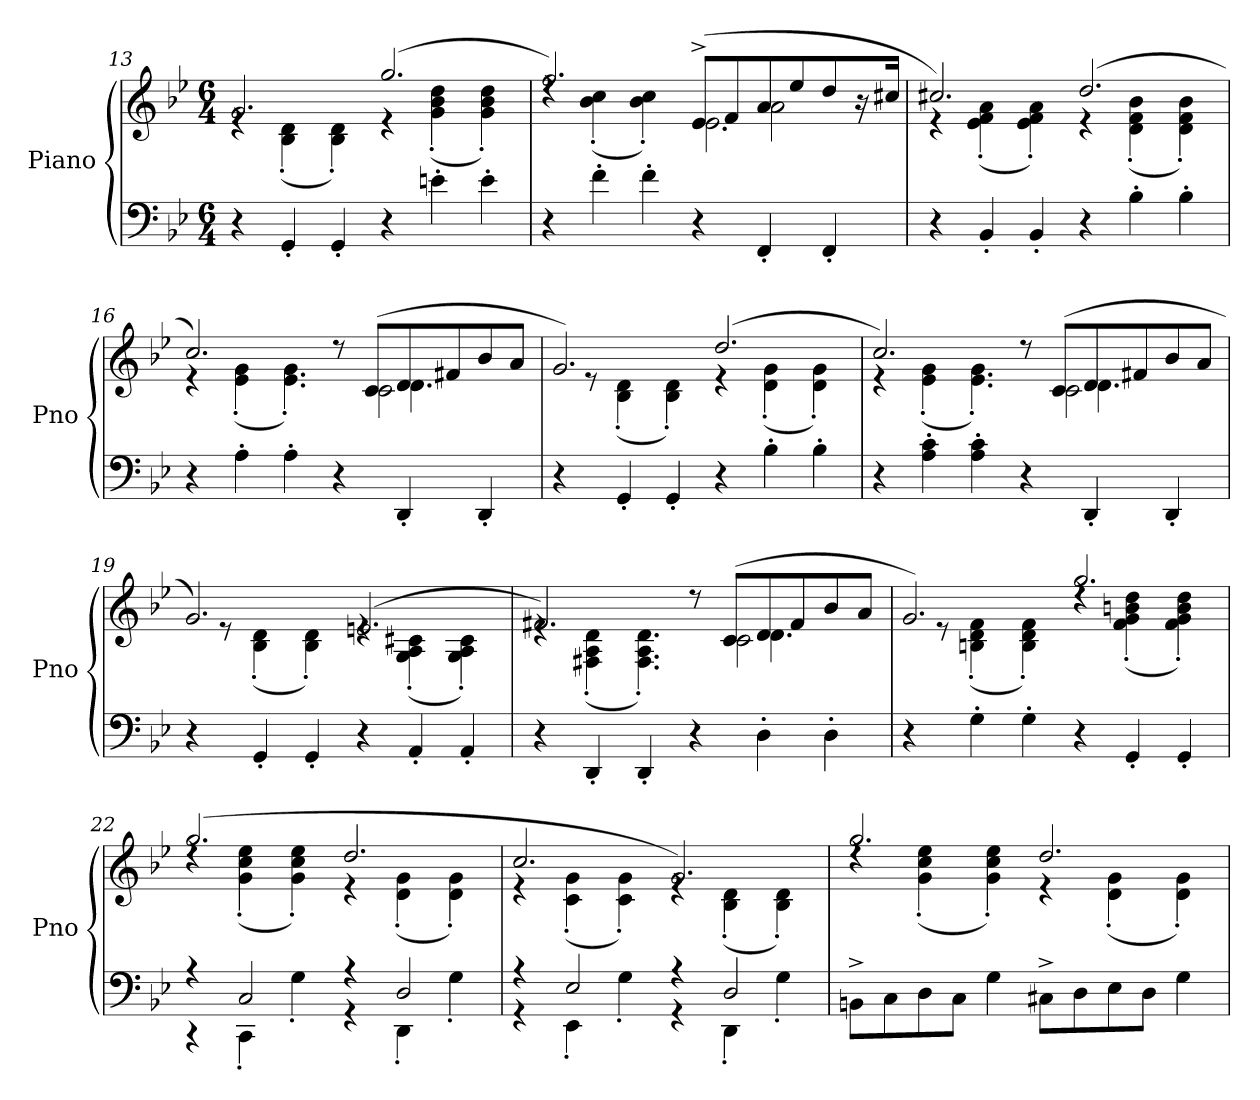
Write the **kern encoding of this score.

**kern	**kern
*part1	*part1
*staff2	*staff1
*I"Piano	*
*I'Pno	*
!!LO:LB:g=z
*clefF4	*clefG2
*k[b-e-]	*k[b-e-]
*M6/4	*M6/4
=13	=13
*	*^
4r	2.g/	4re
4GG'/	.	(<4B-\' 4d\'
4GG'/	.	4B-\' 4d\')
4r	(>2.gg/	4r
4en'\	.	(<4g\' 4b-\' 4dd\'
4e'\	.	4g\' 4b-\' 4dd\')
=14	=14	=14
*	*	*^
4r	2.ff/)	4rdd	1ryy
4f'\	.	(<4b-\' 4cc\'	.
4f'\	.	4b-\' 4cc\')	.
4r	(>8e-^/L	2.e-\	.
.	8f/	.	.
4FF'/	8a/	.	2a\
.	8ee-/	.	.
4FF'/	8dd/	.	.
.	16r	.	.
.	16cc#X/Jk	.	.
*	*	*v	*v
=15	=15	=15
4r	2.cc#X/)	4r
4BB-'/	.	(<4e-\' 4f\' 4a\'
4BB-'/	.	4e-\' 4f\' 4a\')
4r	(>2.dd/	4r
4B-'\	.	(<4d\' 4f\' 4b-\'
4B-'\	.	4d\' 4f\' 4b-\')
!!LO:LB:g=z
=16	=16	=16
*	*	*^
4r	2.cc/)	4r	1ryy
4A'\	.	(<4e-\' 4g\'	.
4A'\	.	4.e-\' 4.g\')	.
4r	8r	.	.
.	(>8c/L	2c\	.
4DD'/	8d/	.	4.d\
.	8f#X/	.	.
4DD'/	8b-/	.	.
.	8a/J	8ryy	8ryy
*	*	*v	*v
=17	=17	=17
4r	2.g/)	8ryy
.	.	8re
4GG'/	.	(<4B-\' 4d\'
4GG'/	.	4B-\' 4d\')
4r	(>2.dd/	4re
4B-'\	.	(<4d\' 4g\'
4B-'\	.	4d\' 4g\')
=18	=18	=18
*	*	*^
4r	2.cc/)	4r	1ryy
4A\' 4c\'	.	(<4e-\' 4g\'	.
4A\' 4c\'	.	4.e-\' 4.g\')	.
4r	8r	.	.
.	(>8c/L	2c\	.
4DD'/	8d/	.	4.d\
.	8f#X/	.	.
4DD'/	8b-/	.	.
.	8a/J	8ryy	8ryy
*	*	*v	*v
!!LO:PB:g=z
=19	=19	=19
4r	2.g/)	8ryy
.	.	8re
4GG'/	.	(<4B-\' 4d\'
4GG'/	.	4B-\' 4d\')
4r	(>2.en/	4re
4AA'/	.	(<4G\' 4A\' 4c#X\'
4AA'/	.	4G\' 4A\' 4c#\')
=20	=20	=20
*	*	*^
4r	2.f#X/)	4re	1ryy
4DD'/	.	(<4F#X\' 4A\' 4d\'	.
4DD'/	.	4.F#\' 4.A\' 4.d\')	.
4r	8r	.	.
.	(>8c/L	2c\	.
4D'\	8d/	.	4.d\
.	8f#/	.	.
4D'\	8b-/	.	.
.	8a/J	8ryy	8ryy
*	*	*v	*v
=21	=21	=21
4r	2.g/)	8ryy
.	.	8re
4G'\	.	(<4Bn\' 4d\' 4f\'
4G'\	.	4B\' 4d\' 4f\')
4r	2.gg/	4rdd
4GG'/	.	(<4f\' 4g\' 4bn\' 4dd\'
4GG'/	.	4f\' 4g\' 4b\' 4dd\')
!!LO:LB:g=z	!!
=22	=22	=22
*^	*	*
4r	4r	(>2.gg/	4rdd
2C/	4CC'\	.	(<4g\' 4cc\' 4ee-\'
.	4G'\	.	4g\' 4cc\' 4ee-\')
4r	4r	2.dd/	4r
2D/	4DD'\	.	(<4d\' 4g\'
.	4G'\	.	4d\' 4g\')
=23	=23	=23	=23
4r	4r	2.cc/	4r
2E-/	4EE-'\	.	(<4c\' 4g\'
.	4G'\	.	4c\' 4g\')
4r	4r	2.g/)	4re
2D/	4DD'\	.	(<4B-\' 4d\'
.	4G'\	.	4B-\' 4d\')
*v	*v	*	*
=24	=24	=24
8BBn^\L	2.gg/	4rdd
8C\	.	.
8D\	.	(<4g\' 4cc\' 4ee-\'
8C\J	.	.
4G\	.	4g\' 4cc\' 4ee-\')
8C#X^\L	2.dd/	4r
8D\	.	.
8E-\	.	(<4d\' 4g\'
8D\J	.	.
4G\	.	4d\' 4g\')
*	*v	*v
=	=
*-	*-
